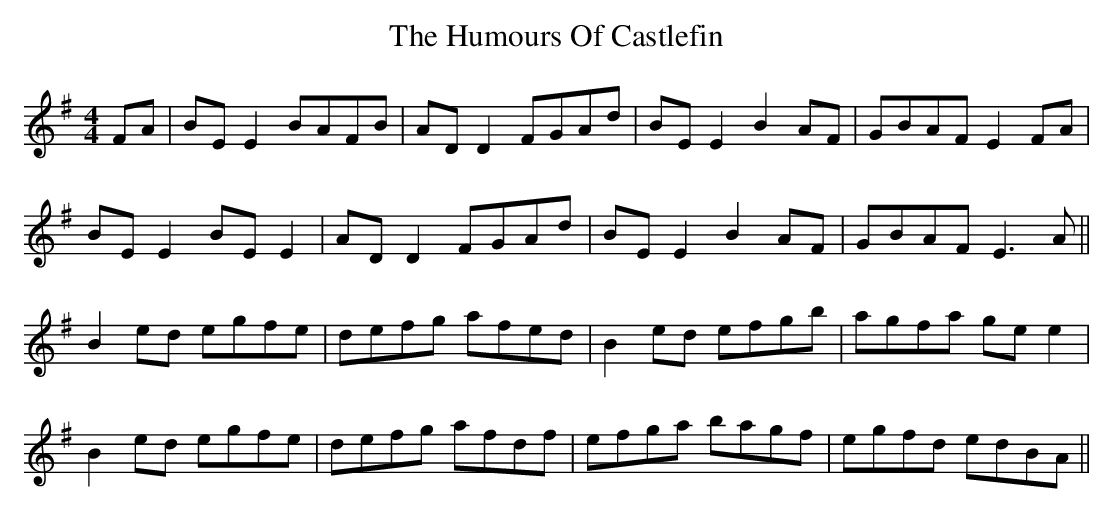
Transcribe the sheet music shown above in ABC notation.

X:1
T: The Humours Of Castlefin
M: 4/4
L: 1/8
K: Emin
FA|BE E2 BAFB|AD D2 FGAd|BE E2 B2 AF|GBAF E2 FA|
BE E2 BE E2|AD D2 FGAd|BE E2 B2 AF|GBAF E3A||
B2 ed egfe|defg afed|B2 ed efgb|agfa ge e2|
B2 ed egfe|defg afdf|efga bagf|egfd edBA||
